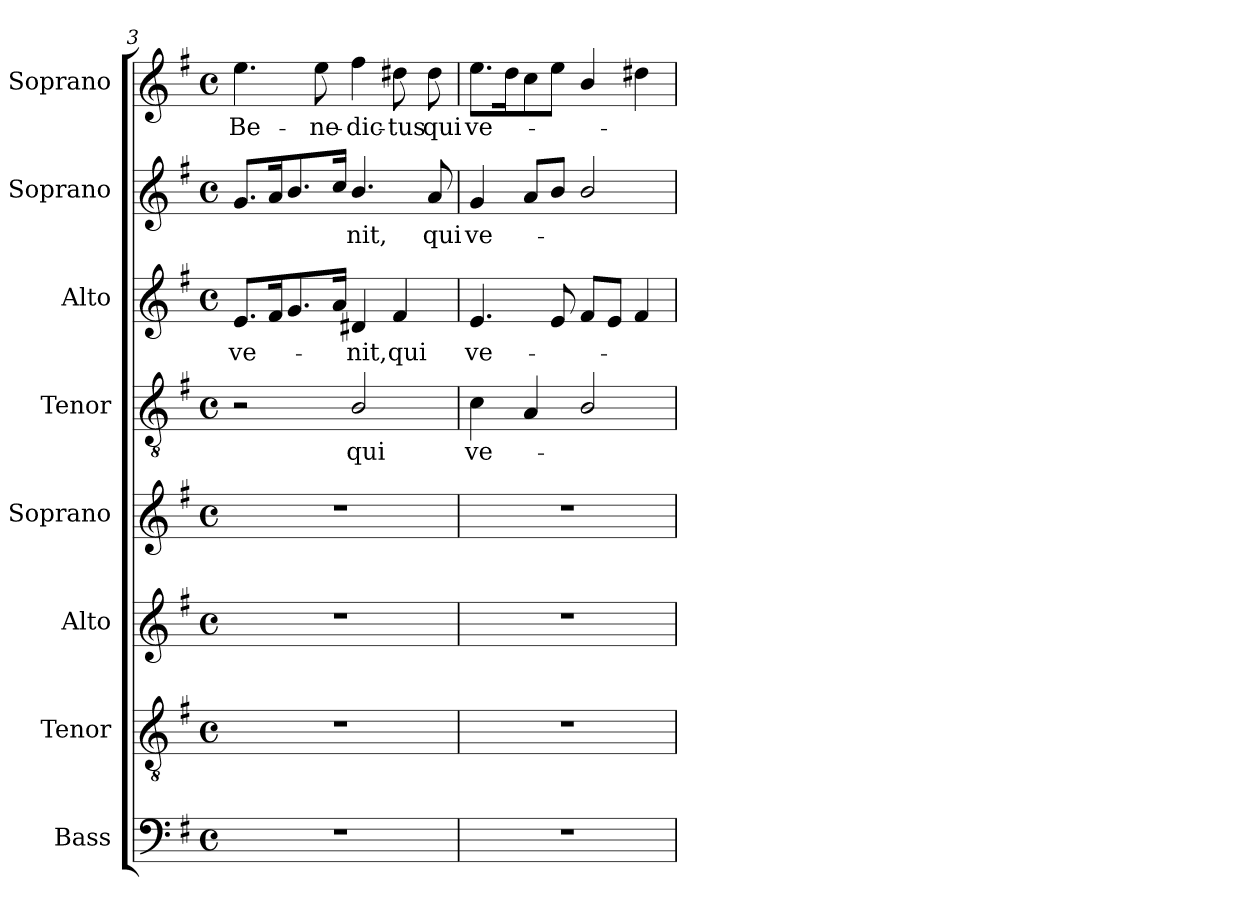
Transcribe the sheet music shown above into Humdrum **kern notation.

**kern	**kern	**kern	**kern	**kern	**text	**kern	**text	**kern	**text	**kern	**text
*part8	*part7	*part6	*part5	*part4	*part4	*part3	*part3	*part2	*part2	*part1	*part1
*staff8	*staff7	*staff6	*staff5	*staff4	*staff4	*staff3	*staff3	*staff2	*staff2	*staff1	*staff1
*I"Bass	*I"Tenor	*I"Alto	*I"Soprano	*I"Tenor	*	*I"Alto	*	*I"Soprano	*	*I"Soprano	*
*I'B.	*I'T.	*I'A.	*I'S.	*I'T.	*	*I'A.	*	*I'S.	*	*I'S.	*
*clefF4	*clefGv2	*clefG2	*clefG2	*clefGv2	*	*clefG2	*	*clefG2	*	*clefG2	*
*	*ITrd7c12	*	*	*ITrd7c12	*	*	*	*	*	*	*
*k[f#]	*k[f#]	*k[f#]	*k[f#]	*k[f#]	*	*k[f#]	*	*k[f#]	*	*k[f#]	*
*G:	*G:	*G:	*G:	*G:	*	*G:	*	*G:	*	*G:	*
*M4/4	*M4/4	*M4/4	*M4/4	*M4/4	*	*M4/4	*	*M4/4	*	*M4/4	*
*met(c)	*met(c)	*met(c)	*met(c)	*met(c)	*	*met(c)	*	*met(c)	*	*met(c)	*
=3	=3	=3	=3	=3	=3	=3	=3	=3	=3	=3	=3
!	!	!	!	!	!	!	!LO:LY:b:color=#000000	!	!	!	!
!	!	!	!	!	!	!	!	!	!	!	!LO:LY:b:color=#000000
1r	1r	1r	1r	2r	.	8.ei/L	ve-	8.gi/L	.	4.eei\	Be-
.	.	.	.	.	.	16f#i/k	.	16ai/k	.	.	.
.	.	.	.	.	.	8.gi/	.	8.bi/	.	.	.
!	!	!	!	!	!	!	!	!	!	!	!LO:LY:b:color=#000000
.	.	.	.	.	.	.	.	.	.	8eei\	-ne-
.	.	.	.	.	.	16ai/Jk	.	16cci/Jk	.	.	.
!	!	!	!	!	!LO:LY:b:color=#000000	!	!	!	!	!	!
!	!	!	!	!	!	!	!LO:LY:b:color=#000000	!	!	!	!
!	!	!	!	!	!	!	!	!	!LO:LY:b:color=#000000	!	!
!	!	!	!	!	!	!	!	!	!	!	!LO:LY:b:color=#000000
.	.	.	.	2BBi/	qui	4d#Xi/	-nit,	4.bi/	-nit,	4ff#i\	-dic-
!	!	!	!	!	!	!	!LO:LY:b:color=#000000	!	!	!	!
!	!	!	!	!	!	!	!	!	!	!	!LO:LY:b:color=#000000
.	.	.	.	.	.	4f#i/	qui	.	.	8dd#Xi\	-tus
!	!	!	!	!	!	!	!	!	!LO:LY:b:color=#000000	!	!
!	!	!	!	!	!	!	!	!	!	!	!LO:LY:b:color=#000000
.	.	.	.	.	.	.	.	8ai/	qui	8dd#i\	qui
=4	=4	=4	=4	=4	=4	=4	=4	=4	=4	=4	=4
!	!	!	!	!	!LO:LY:b:color=#000000	!	!	!	!	!	!
!	!	!	!	!	!	!	!LO:LY:b:color=#000000	!	!	!	!
!	!	!	!	!	!	!	!	!	!LO:LY:b:color=#000000	!	!
!	!	!	!	!	!	!	!	!	!	!	!LO:LY:b:color=#000000
1r	1r	1r	1r	4Ci\	ve-	4.ei/	ve-	4gi/	ve-	8.eei\L	ve-
.	.	.	.	.	.	.	.	.	.	16ddi\k	.
.	.	.	.	4AAi/	.	.	.	8ai/L	.	8cci\	.
.	.	.	.	.	.	8ei/	.	8bi/J	.	8eei\J	.
.	.	.	.	2BBi/	.	8f#i/L	.	2bi/	.	4bi/	.
.	.	.	.	.	.	8ei/J	.	.	.	.	.
.	.	.	.	.	.	4f#i/	.	.	.	4dd#Xi\	.
=	=	=	=	=	=	=	=	=	=	=	=
*-	*-	*-	*-	*-	*-	*-	*-	*-	*-	*-	*-
